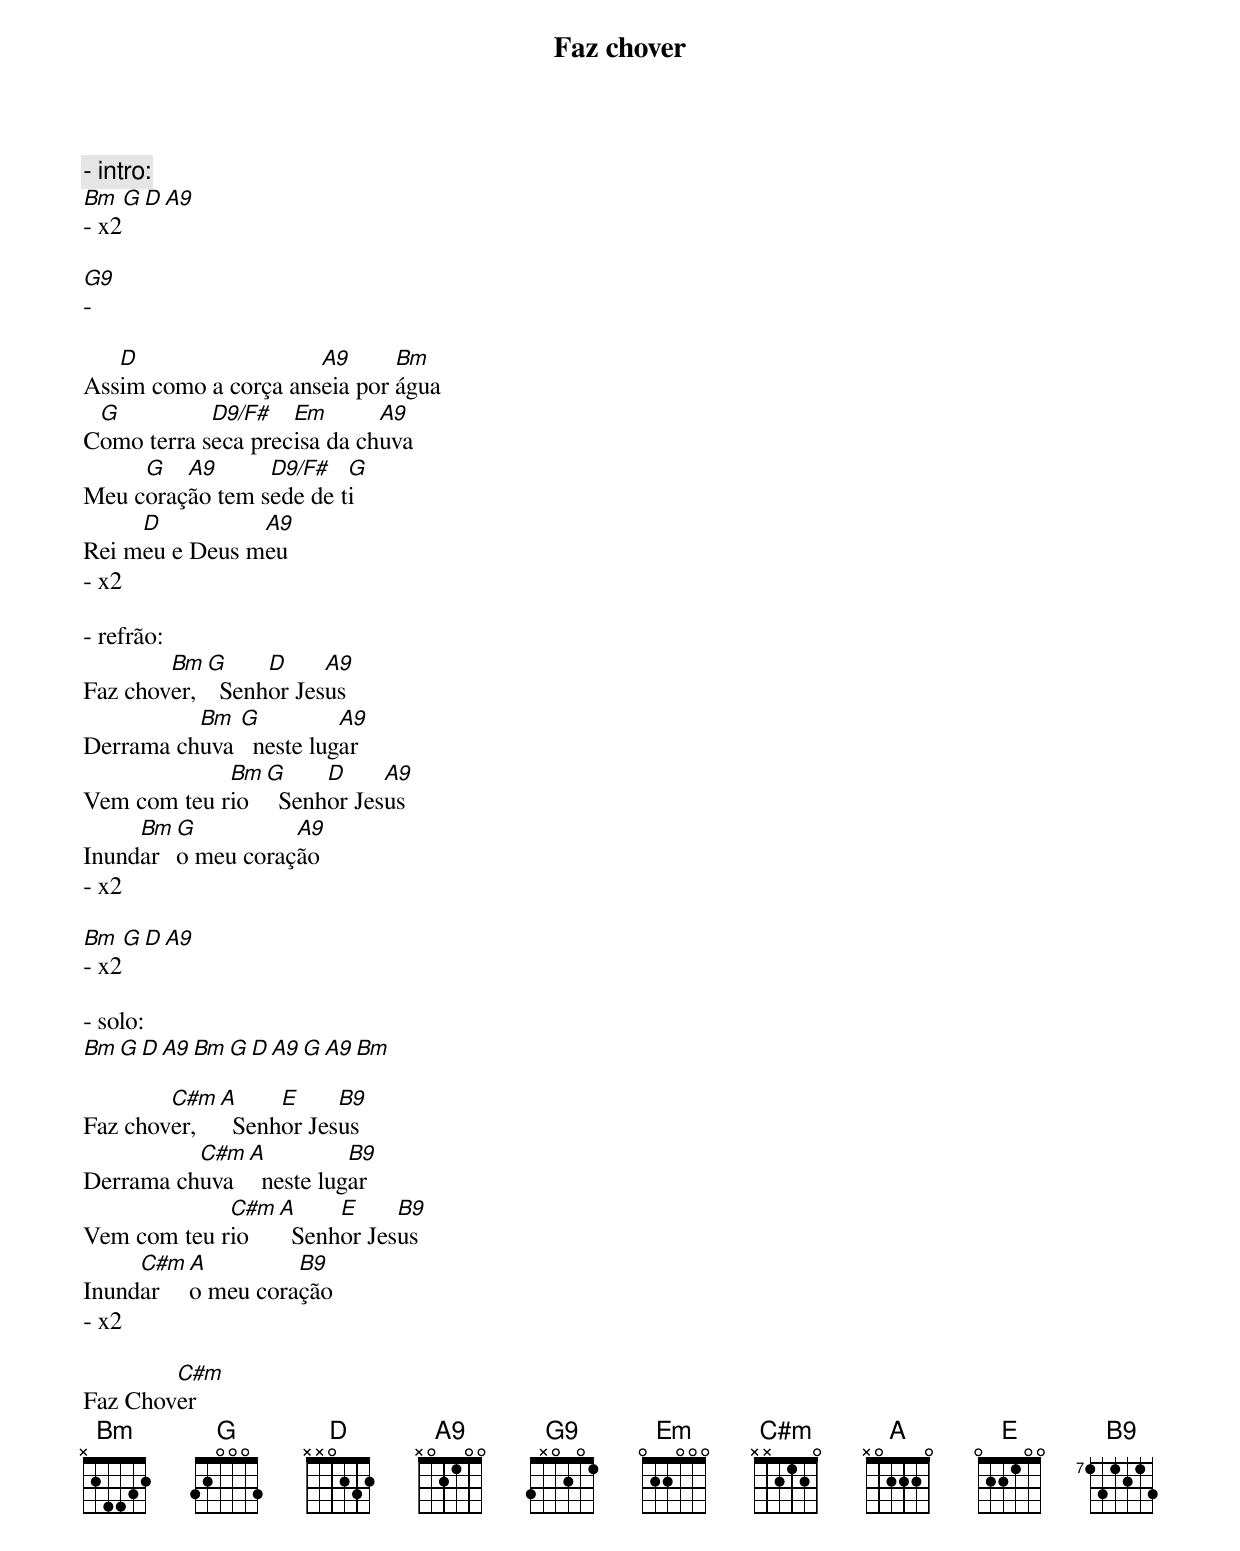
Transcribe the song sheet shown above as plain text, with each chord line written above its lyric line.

Faz chover

- intro:
Bm  G  D  A9
- x2

G9
-

   D                  A9      Bm
Assim como a corça anseia por água
 G          D9/F#   Em       A9
Como terra seca precisa da chuva
     G   A9      D9/F#   G
Meu coração tem sede de ti
     D          A9
Rei meu e Deus meu
- x2

- refrão:
        Bm  G     D     A9
Faz chover,   Senhor Jesus
          Bm  G          A9
Derrama chuva   neste lugar
             Bm  G     D     A9
Vem com teu rio    Senhor Jesus
     Bm  G          A9
Inundar  o meu coração
- x2

Bm  G  D  A9
- x2

- solo:
Bm  G  D  A9 Bm  G  D  A9 G  A9  Bm

        C#m  A     E     B9
Faz chover,    Senhor Jesus
          C#m  A          B9
Derrama chuva    neste lugar
             C#m  A     E     B9
Vem com teu rio     Senhor Jesus
     C#m  A         B9
Inundar   o meu coração
- x2

        C#m
Faz Chover
